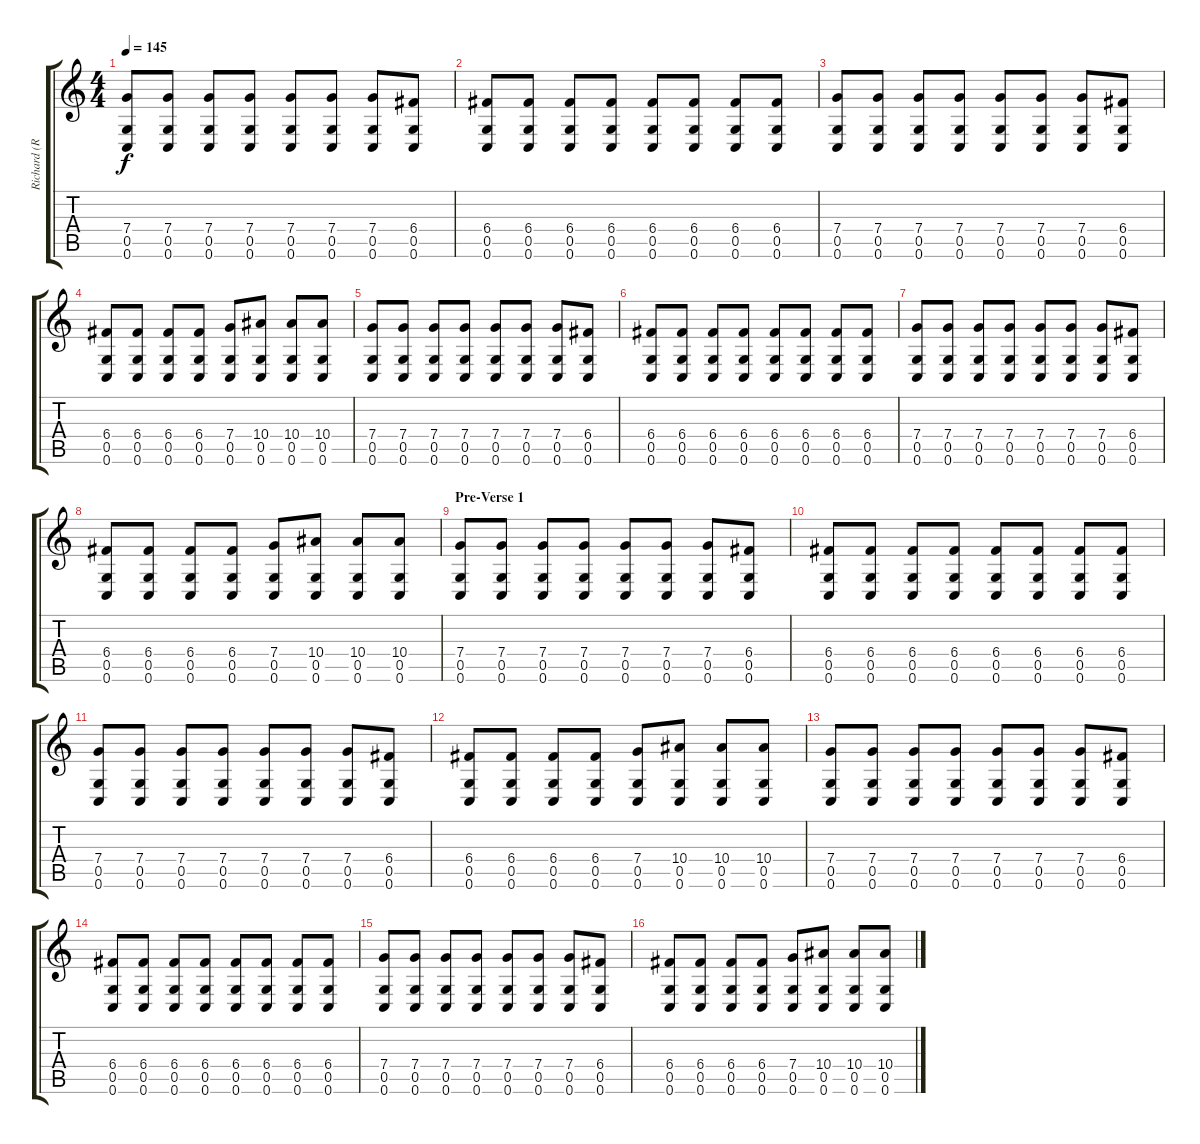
\track ("Richard (Rythm)" "Richard (R") {instrument distortionguitar}
\staff {score tabs}
\tuning (D4 A3 F3 C3 G2 C2) {hide}
\ts (4 4)
\tempo 145
\clef g2
\ks c
(7.4 0.5 0.6).8{dy f} (7.4 0.5 0.6).8 (7.4 0.5 0.6).8 (7.4 0.5 0.6).8 (7.4 0.5 0.6).8 (7.4 0.5 0.6).8 (7.4 0.5 0.6).8 (6.4 0.5 0.6).8 |
(6.4 0.5 0.6).8 (6.4 0.5 0.6).8 (6.4 0.5 0.6).8 (6.4 0.5 0.6).8 (6.4 0.5 0.6).8 (6.4 0.5 0.6).8 (6.4 0.5 0.6).8 (6.4 0.5 0.6).8 |
(7.4 0.5 0.6).8 (7.4 0.5 0.6).8 (7.4 0.5 0.6).8 (7.4 0.5 0.6).8 (7.4 0.5 0.6).8 (7.4 0.5 0.6).8 (7.4 0.5 0.6).8 (6.4 0.5 0.6).8 |
(6.4 0.5 0.6).8 (6.4 0.5 0.6).8 (6.4 0.5 0.6).8 (6.4 0.5 0.6).8 (7.4 0.5 0.6).8 (10.4 0.5 0.6).8 (10.4 0.5 0.6).8 (10.4 0.5 0.6).8 |
(7.4 0.5 0.6).8 (7.4 0.5 0.6).8 (7.4 0.5 0.6).8 (7.4 0.5 0.6).8 (7.4 0.5 0.6).8 (7.4 0.5 0.6).8 (7.4 0.5 0.6).8 (6.4 0.5 0.6).8 |
(6.4 0.5 0.6).8 (6.4 0.5 0.6).8 (6.4 0.5 0.6).8 (6.4 0.5 0.6).8 (6.4 0.5 0.6).8 (6.4 0.5 0.6).8 (6.4 0.5 0.6).8 (6.4 0.5 0.6).8 |
(7.4 0.5 0.6).8 (7.4 0.5 0.6).8 (7.4 0.5 0.6).8 (7.4 0.5 0.6).8 (7.4 0.5 0.6).8 (7.4 0.5 0.6).8 (7.4 0.5 0.6).8 (6.4 0.5 0.6).8 |
(6.4 0.5 0.6).8 (6.4 0.5 0.6).8 (6.4 0.5 0.6).8 (6.4 0.5 0.6).8 (7.4 0.5 0.6).8 (10.4 0.5 0.6).8 (10.4 0.5 0.6).8 (10.4 0.5 0.6).8 |
\section ("" "Pre-Verse 1")
(7.4 0.5 0.6).8 (7.4 0.5 0.6).8 (7.4 0.5 0.6).8 (7.4 0.5 0.6).8 (7.4 0.5 0.6).8 (7.4 0.5 0.6).8 (7.4 0.5 0.6).8 (6.4 0.5 0.6).8 |
(6.4 0.5 0.6).8 (6.4 0.5 0.6).8 (6.4 0.5 0.6).8 (6.4 0.5 0.6).8 (6.4 0.5 0.6).8 (6.4 0.5 0.6).8 (6.4 0.5 0.6).8 (6.4 0.5 0.6).8 |
(7.4 0.5 0.6).8 (7.4 0.5 0.6).8 (7.4 0.5 0.6).8 (7.4 0.5 0.6).8 (7.4 0.5 0.6).8 (7.4 0.5 0.6).8 (7.4 0.5 0.6).8 (6.4 0.5 0.6).8 |
(6.4 0.5 0.6).8 (6.4 0.5 0.6).8 (6.4 0.5 0.6).8 (6.4 0.5 0.6).8 (7.4 0.5 0.6).8 (10.4 0.5 0.6).8 (10.4 0.5 0.6).8 (10.4 0.5 0.6).8 |
(7.4 0.5 0.6).8 (7.4 0.5 0.6).8 (7.4 0.5 0.6).8 (7.4 0.5 0.6).8 (7.4 0.5 0.6).8 (7.4 0.5 0.6).8 (7.4 0.5 0.6).8 (6.4 0.5 0.6).8 |
(6.4 0.5 0.6).8 (6.4 0.5 0.6).8 (6.4 0.5 0.6).8 (6.4 0.5 0.6).8 (6.4 0.5 0.6).8 (6.4 0.5 0.6).8 (6.4 0.5 0.6).8 (6.4 0.5 0.6).8 |
(7.4 0.5 0.6).8 (7.4 0.5 0.6).8 (7.4 0.5 0.6).8 (7.4 0.5 0.6).8 (7.4 0.5 0.6).8 (7.4 0.5 0.6).8 (7.4 0.5 0.6).8 (6.4 0.5 0.6).8 |
(6.4 0.5 0.6).8 (6.4 0.5 0.6).8 (6.4 0.5 0.6).8 (6.4 0.5 0.6).8 (7.4 0.5 0.6).8 (10.4 0.5 0.6).8 (10.4 0.5 0.6).8 (10.4 0.5 0.6).8
